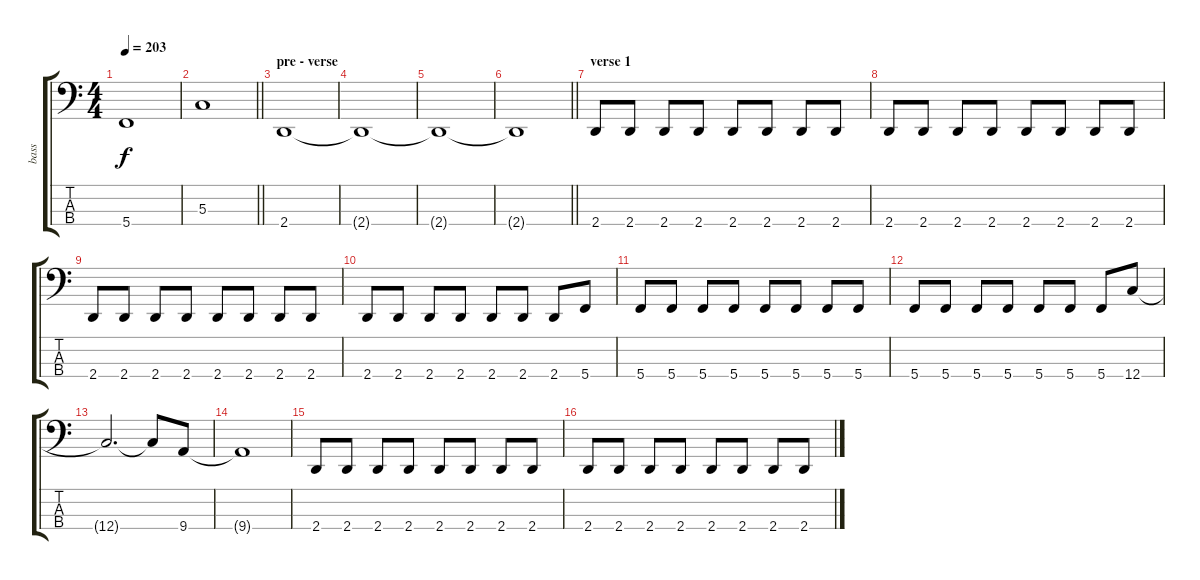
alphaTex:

\track ("bass" "bass") {instrument electricbasspick}
\staff {score tabs}
\tuning (F2 C2 G1 C1) {hide}
\ts (4 4)
\tempo 203
\clef f4
\ks c
5.4.1{dy f} |
\barLineRight lightlight
5.3.1 |
\section ("" "pre - verse")
2.4.1 |
2.4{t}.1 |
2.4{t}.1 |
\barLineRight lightlight
2.4{t}.1 |
\section ("" "verse 1")
2.4.8 2.4.8 2.4.8 2.4.8 2.4.8 2.4.8 2.4.8 2.4.8 |
2.4.8 2.4.8 2.4.8 2.4.8 2.4.8 2.4.8 2.4.8 2.4.8 |
2.4.8 2.4.8 2.4.8 2.4.8 2.4.8 2.4.8 2.4.8 2.4.8 |
2.4.8 2.4.8 2.4.8 2.4.8 2.4.8 2.4.8 2.4.8 5.4.8 |
5.4.8 5.4.8 5.4.8 5.4.8 5.4.8 5.4.8 5.4.8 5.4.8 |
5.4.8 5.4.8 5.4.8 5.4.8 5.4.8 5.4.8 5.4.8 12.4.8 |
12.4{t}.2{d} 12.4{t}.8 9.4.8 |
9.4{t}.1 |
2.4.8 2.4.8 2.4.8 2.4.8 2.4.8 2.4.8 2.4.8 2.4.8 |
2.4.8 2.4.8 2.4.8 2.4.8 2.4.8 2.4.8 2.4.8 2.4.8
